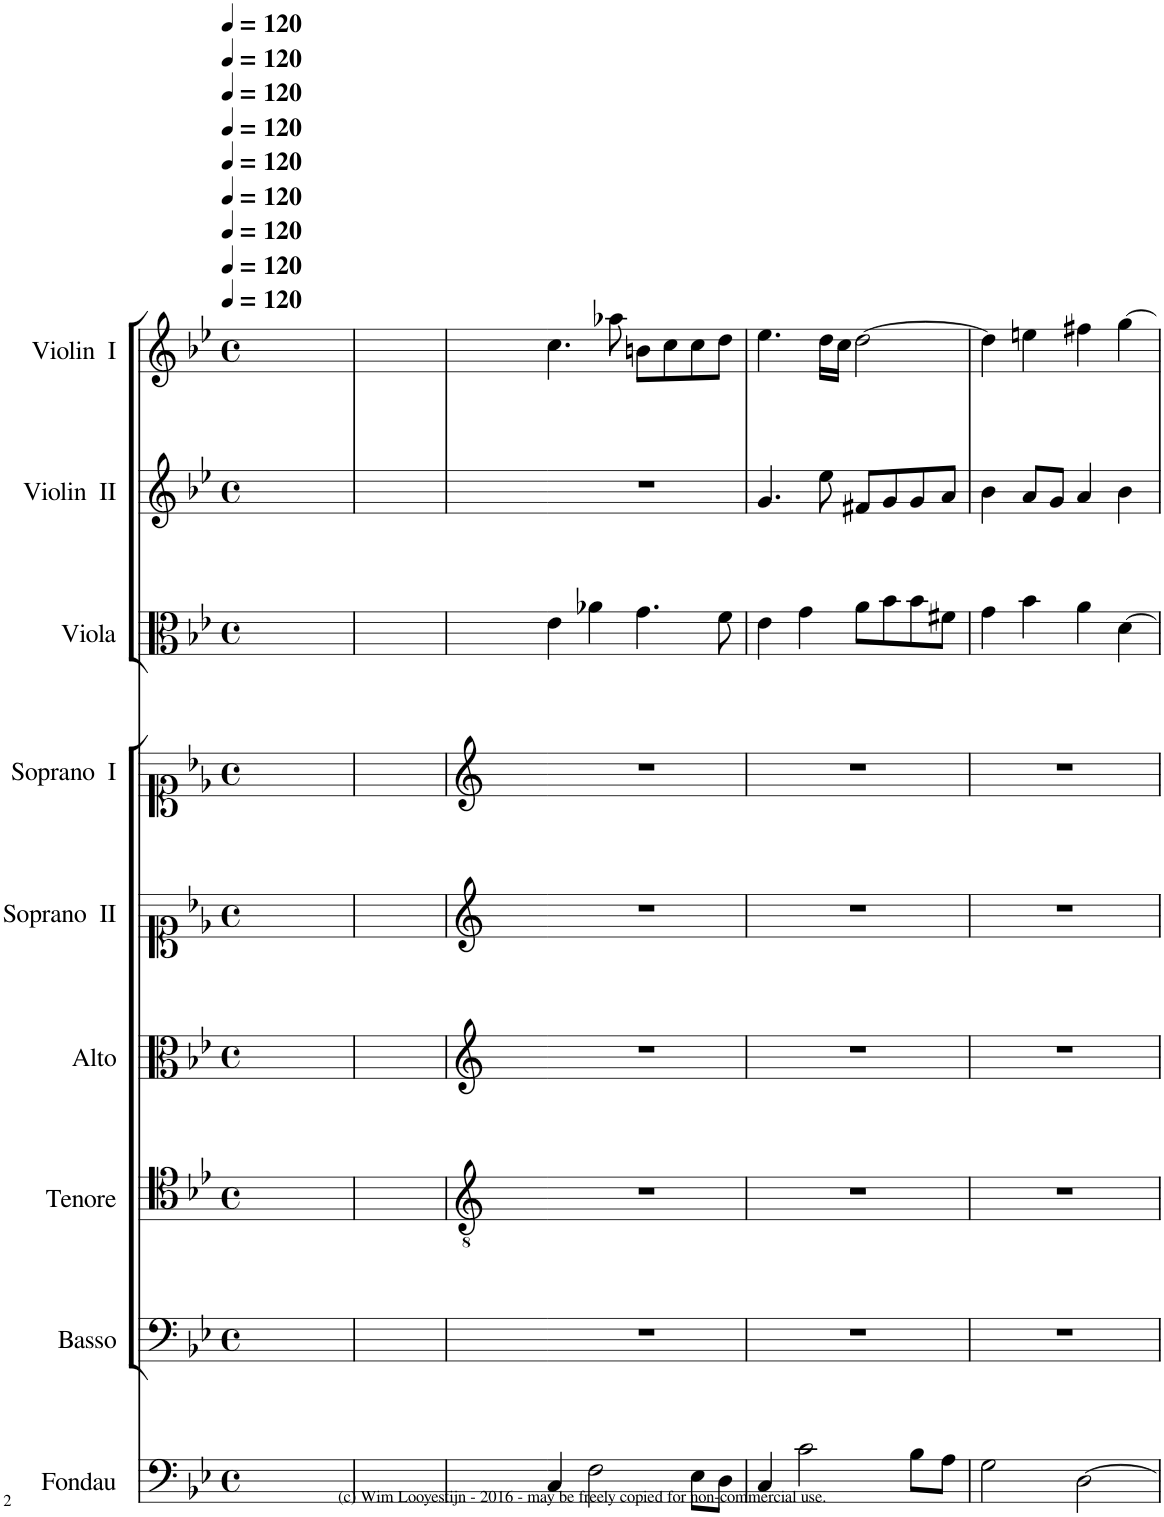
**kern	**kern	**kern	**kern	**kern	**kern	**kern	**kern	**kern
*part9	*part8	*part7	*part6	*part5	*part4	*part3	*part2	*part1
*staff9	*staff8	*staff7	*staff6	*staff5	*staff4	*staff3	*staff2	*staff1
*I"Fondau	*I"Basso	*I"Tenore	*I"Alto	*I"Soprano  II	*I"Soprano  I	*I"Viola	*I"Violin  II	*I"Violin  I
*	*I'B	*I'T	*I'A	*I'S2	*I'S1	*I'Vla.	*I'V2	*I'V1
*clefF4	*clefF4	*clefC4	*clefC3	*clefC1	*clefC1	*clefC3	*clefG2	*clefG2
*k[b-e-]	*k[b-e-]	*k[b-e-]	*k[b-e-]	*k[b-e-]	*k[b-e-]	*k[b-e-]	*k[b-e-]	*k[b-e-]
*B-:	*B-:	*B-:	*B-:	*B-:	*B-:	*B-:	*B-:	*B-:
*M4/4	*M4/4	*M4/4	*M4/4	*M4/4	*M4/4	*M4/4	*M4/4	*M4/4
*met(c)	*met(c)	*met(c)	*met(c)	*met(c)	*met(c)	*met(c)	*met(c)	*met(c)
*MM120	*MM120	*MM120	*MM120	*MM120	*MM120	*MM120	*MM120	*MM120
=	=	=	=	=	=	=	=	=
1ryy	1ryy	1ryy	1ryy	1ryy	1ryy	1ryy	1ryy	1ryy
=	=	=	=	=	=	=	=	=
1ryy	1ryy	1ryy	1ryy	1ryy	1ryy	1ryy	1ryy	1ryy
=	=	=	=	=	=	=	=	=
1ryy	1ryy	1ryy	1ryy	1ryy	1ryy	1ryy	1ryy	1ryy
=1-	=1-	=1-	=1-	=1-	=1-	=1-	=1-	=1-
4C/	1r	1r	1r	1r	1r	4e-\	1r	4.cc\
2F\	.	.	.	.	.	4a-X\	.	.
.	.	.	.	.	.	.	.	8aa-X\
.	.	.	.	.	.	4.g\	.	8bn\L
.	.	.	.	.	.	.	.	8cc\
8E-\L	.	.	.	.	.	.	.	8cc\
8D\J	.	.	.	.	.	8f\	.	8dd\J
=2	=2	=2	=2	=2	=2	=2	=2	=2
4C/	1r	1r	1r	1r	1r	4e-\	4.g/	4.ee-\
2c\	.	.	.	.	.	4g\	.	.
.	.	.	.	.	.	.	8ee-\	16dd\LL
.	.	.	.	.	.	.	.	16cc\JJ
.	.	.	.	.	.	8a\L	8f#X/L	[2dd\
.	.	.	.	.	.	8b-\	8g/	.
8B-\L	.	.	.	.	.	8b-\	8g/	.
8A\J	.	.	.	.	.	8f#X\J	8a/J	.
=3	=3	=3	=3	=3	=3	=3	=3	=3
2G\	1r	1r	1r	1r	1r	4g\	4b-\	4dd\]
.	.	.	.	.	.	4b-\	8a/L	4een\
.	.	.	.	.	.	.	8g/J	.
[2D\	.	.	.	.	.	4a\	4a/	4ff#X\
.	.	.	.	.	.	[4d\	4b-\	[4gg\
=	=	=	=	=	=	=	=	=
*-	*-	*-	*-	*-	*-	*-	*-	*-
